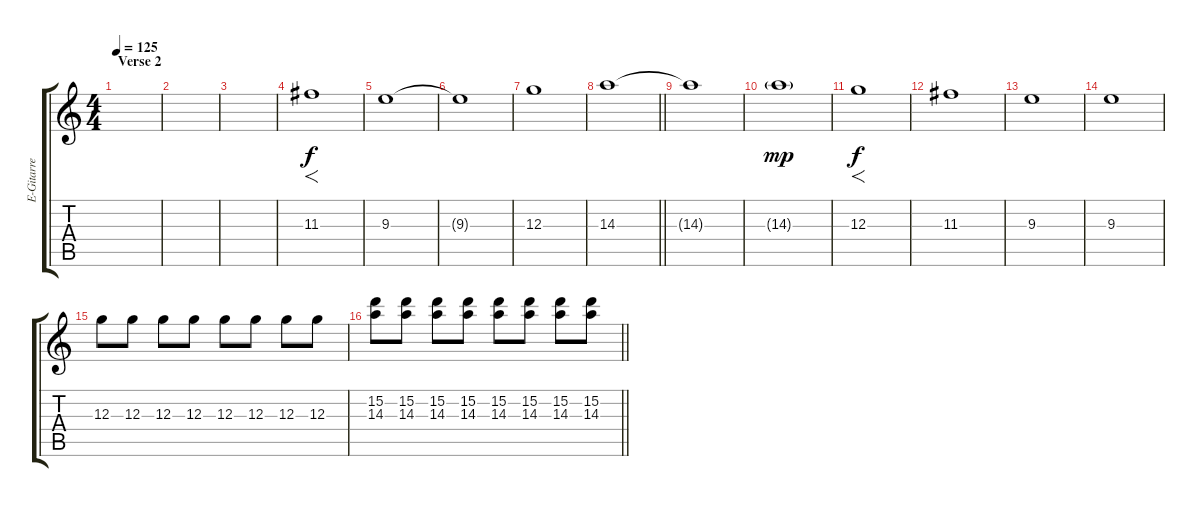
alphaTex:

\track ("E-Gitarre - Raoul" "E-Gitarre ") {instrument overdrivenguitar}
\staff {score tabs}
\tuning (E4 B3 G3 D3 A2 E2) {hide}
\ts (4 4)
\section ("" "Verse 2")
\tempo 125
\clef g2
\ks c
|
|
|
11.3.1{f} |
9.3.1 |
9.3{t}.1 |
12.3.1 |
\barLineRight lightlight
14.3.1 |
14.3{t}.1 |
14.3{g}.1{dy mp} |
12.3.1{f dy f} |
11.3.1 |
9.3.1 |
9.3.1 |
12.3.8 12.3.8 12.3.8 12.3.8 12.3.8 12.3.8 12.3.8 12.3.8 |
\barLineRight lightlight
(15.2 14.3).8 (15.2 14.3).8 (15.2 14.3).8 (15.2 14.3).8 (15.2 14.3).8 (15.2 14.3).8 (15.2 14.3).8 (15.2 14.3).8
